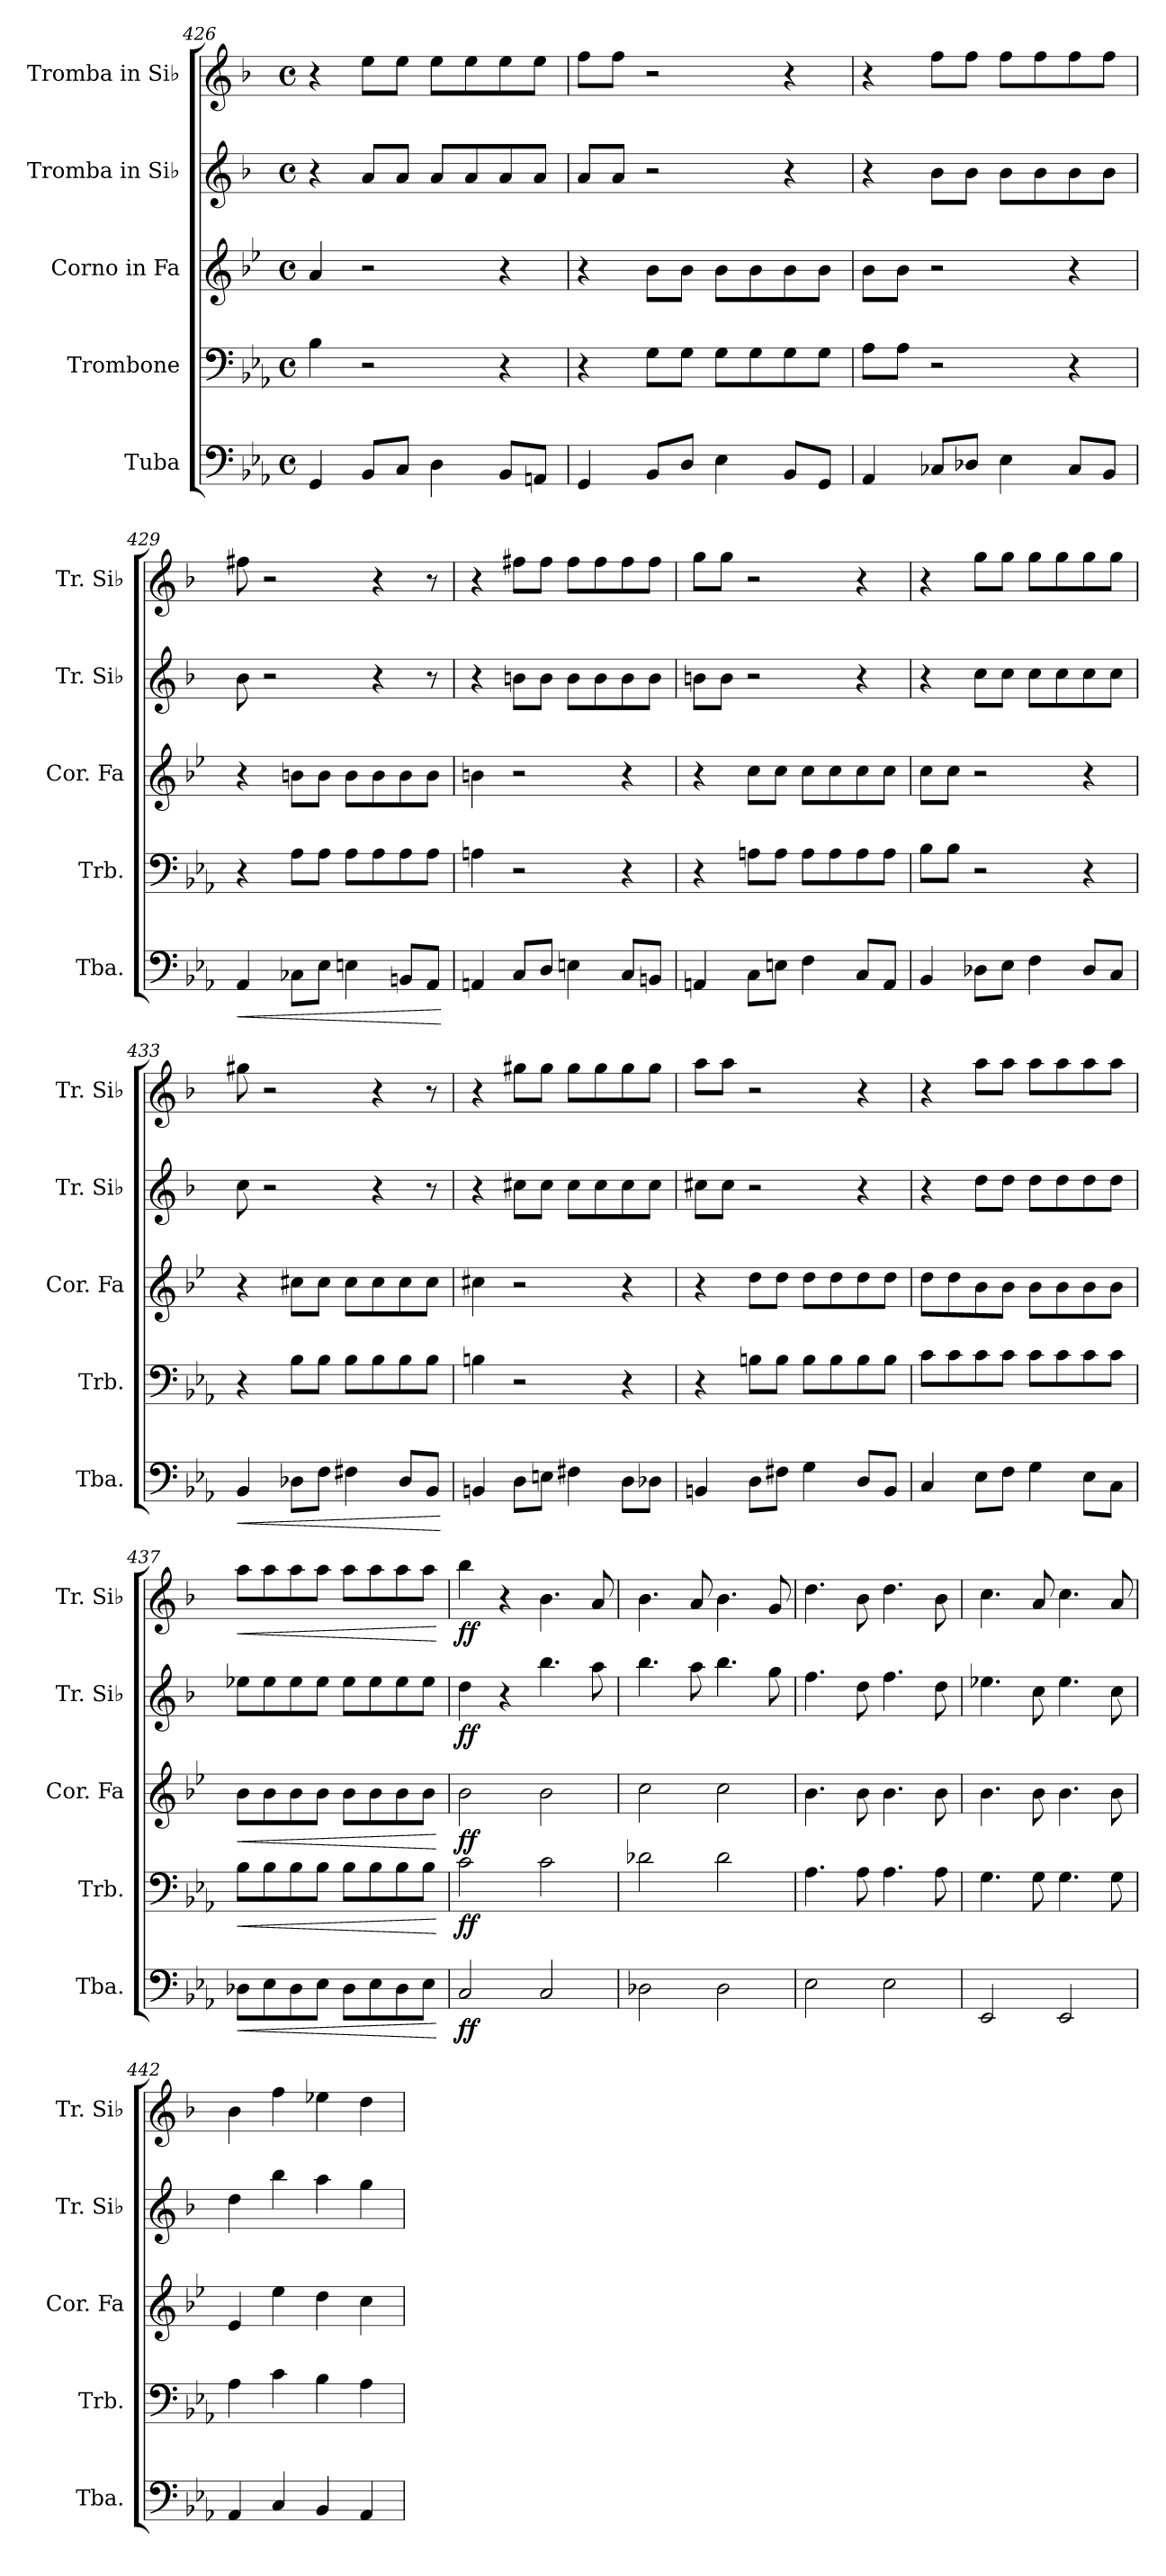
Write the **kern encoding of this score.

**kern	**dynam	**kern	**dynam	**kern	**dynam	**kern	**dynam	**kern	**dynam
*part5	*part5	*part4	*part4	*part3	*part3	*part2	*part2	*part1	*part1
*staff5	*staff5	*staff4	*staff4	*staff3	*staff3	*staff2	*staff2	*staff1	*staff1
*I"Tuba	*	*I"Trombone	*	*I"Corno in Fa	*	*I"Tromba in Si♭	*	*I"Tromba in Si♭	*
*I'Tba.	*	*I'Trb.	*	*I'Cor. Fa	*	*I'Tr. Si♭	*	*I'Tr. Si♭	*
*clefF4	*	*clefF4	*	*clefG2	*	*clefG2	*	*clefG2	*
*	*	*	*	*ITrd4c7	*	*ITrd1c2	*	*ITrd1c2	*
*k[b-e-a-]	*	*k[b-e-a-]	*	*k[b-e-a-]	*	*k[b-e-a-]	*	*k[b-e-a-]	*
*M4/4	*	*M4/4	*	*M4/4	*	*M4/4	*	*M4/4	*
*met(c)	*	*met(c)	*	*met(c)	*	*met(c)	*	*met(c)	*
=426	=426	=426	=426	=426	=426	=426	=426	=426	=426
4GG/	.	4B-\	.	4d/	.	4r	.	4r	.
8BB-/L	.	2r	.	2r	.	8g/L	.	8dd\L	.
8C/J	.	.	.	.	.	8g/J	.	8dd\J	.
4D\	.	.	.	.	.	8g/L	.	8dd\L	.
.	.	.	.	.	.	8g/	.	8dd\	.
8BB-/L	.	4r	.	4r	.	8g/	.	8dd\	.
8AAn/J	.	.	.	.	.	8g/J	.	8dd\J	.
=427	=427	=427	=427	=427	=427	=427	=427	=427	=427
4GG/	.	4r	.	4r	.	8g/L	.	8ee-\L	.
.	.	.	.	.	.	8g/J	.	8ee-\J	.
8BB-/L	.	8G\L	.	8e-\L	.	2r	.	2r	.
8D/J	.	8G\J	.	8e-\J	.	.	.	.	.
4E-\	.	8G\L	.	8e-\L	.	.	.	.	.
.	.	8G\	.	8e-\	.	.	.	.	.
8BB-/L	.	8G\	.	8e-\	.	4r	.	4r	.
8GG/J	.	8G\J	.	8e-\J	.	.	.	.	.
=428	=428	=428	=428	=428	=428	=428	=428	=428	=428
4AA-/	.	8A-\L	.	8e-\L	.	4r	.	4r	.
.	.	8A-\J	.	8e-\J	.	.	.	.	.
8C-X/L	.	2r	.	2r	.	8a-\L	.	8ee-\L	.
8D-X/J	.	.	.	.	.	8a-\J	.	8ee-\J	.
4E-\	.	.	.	.	.	8a-\L	.	8ee-\L	.
.	.	.	.	.	.	8a-\	.	8ee-\	.
8C-/L	.	4r	.	4r	.	8a-\	.	8ee-\	.
8BB-/J	.	.	.	.	.	8a-\J	.	8ee-\J	.
!!LO:LB:g=z
=429	=429	=429	=429	=429	=429	=429	=429	=429	=429
!	!LO:HP:b	!	!	!	!	!	!	!	!
4AA-/	<	4r	.	4r	.	8a-\	.	8een\	.
.	.	.	.	.	.	2r	.	2r	.
8C-X\L	.	8A-\L	.	8en\L	.	.	.	.	.
8E-\J	.	8A-\J	.	8e\J	.	.	.	.	.
4En\	.	8A-\L	.	8e\L	.	.	.	.	.
.	.	8A-\	.	8e\	.	4r	.	4r	.
8BBn/L	.	8A-\	.	8e\	.	.	.	.	.
8AA-/J	.	8A-\J	.	8e\J	.	8r	.	8r	.
.	[	.	.	.	.	.	.	.	.
=430	=430	=430	=430	=430	=430	=430	=430	=430	=430
4AAn/	.	4An\	.	4en\	.	4r	.	4r	.
8C/L	.	2r	.	2r	.	8an\L	.	8een\L	.
8D/J	.	.	.	.	.	8a\J	.	8ee\J	.
4En\	.	.	.	.	.	8a\L	.	8ee\L	.
.	.	.	.	.	.	8a\	.	8ee\	.
8C/L	.	4r	.	4r	.	8a\	.	8ee\	.
8BBn/J	.	.	.	.	.	8a\J	.	8ee\J	.
=431	=431	=431	=431	=431	=431	=431	=431	=431	=431
4AAn/	.	4r	.	4r	.	8an\L	.	8ff\L	.
.	.	.	.	.	.	8a\J	.	8ff\J	.
8C\L	.	8An\L	.	8f\L	.	2r	.	2r	.
8En\J	.	8A\J	.	8f\J	.	.	.	.	.
4F\	.	8A\L	.	8f\L	.	.	.	.	.
.	.	8A\	.	8f\	.	.	.	.	.
8C/L	.	8A\	.	8f\	.	4r	.	4r	.
8AA/J	.	8A\J	.	8f\J	.	.	.	.	.
=432	=432	=432	=432	=432	=432	=432	=432	=432	=432
4BB-/	.	8B-\L	.	8f\L	.	4r	.	4r	.
.	.	8B-\J	.	8f\J	.	.	.	.	.
8D-X\L	.	2r	.	2r	.	8b-\L	.	8ff\L	.
8E-\J	.	.	.	.	.	8b-\J	.	8ff\J	.
4F\	.	.	.	.	.	8b-\L	.	8ff\L	.
.	.	.	.	.	.	8b-\	.	8ff\	.
8D-/L	.	4r	.	4r	.	8b-\	.	8ff\	.
8C/J	.	.	.	.	.	8b-\J	.	8ff\J	.
=433	=433	=433	=433	=433	=433	=433	=433	=433	=433
!	!LO:HP:b	!	!	!	!	!	!	!	!
4BB-/	<	4r	.	4r	.	8b-\	.	8ff#X\	.
.	.	.	.	.	.	2r	.	2r	.
8D-X\L	.	8B-\L	.	8f#X\L	.	.	.	.	.
8F\J	.	8B-\J	.	8f#\J	.	.	.	.	.
4F#X\	.	8B-\L	.	8f#\L	.	.	.	.	.
.	.	8B-\	.	8f#\	.	4r	.	4r	.
8D-/L	.	8B-\	.	8f#\	.	.	.	.	.
8BB-/J	.	8B-\J	.	8f#\J	.	8r	.	8r	.
.	[	.	.	.	.	.	.	.	.
=434	=434	=434	=434	=434	=434	=434	=434	=434	=434
4BBn/	.	4Bn\	.	4f#X\	.	4r	.	4r	.
8D\L	.	2r	.	2r	.	8bn\L	.	8ff#X\L	.
8En\J	.	.	.	.	.	8b\J	.	8ff#\J	.
4F#X\	.	.	.	.	.	8b\L	.	8ff#\L	.
.	.	.	.	.	.	8b\	.	8ff#\	.
8D\L	.	4r	.	4r	.	8b\	.	8ff#\	.
8D-X\J	.	.	.	.	.	8b\J	.	8ff#\J	.
!!LO:PB:g=z
=435	=435	=435	=435	=435	=435	=435	=435	=435	=435
4BBn/	.	4r	.	4r	.	8bn\L	.	8gg\L	.
.	.	.	.	.	.	8b\J	.	8gg\J	.
8D\L	.	8Bn\L	.	8g\L	.	2r	.	2r	.
8F#X\J	.	8B\J	.	8g\J	.	.	.	.	.
4G\	.	8B\L	.	8g\L	.	.	.	.	.
.	.	8B\	.	8g\	.	.	.	.	.
8D/L	.	8B\	.	8g\	.	4r	.	4r	.
8BB/J	.	8B\J	.	8g\J	.	.	.	.	.
=436	=436	=436	=436	=436	=436	=436	=436	=436	=436
4C/	.	8c\L	.	8g\L	.	4r	.	4r	.
.	.	8c\	.	8g\	.	.	.	.	.
8E-\L	.	8c\	.	8e-\	.	8cc\L	.	8gg\L	.
8F\J	.	8c\J	.	8e-\J	.	8cc\J	.	8gg\J	.
4G\	.	8c\L	.	8e-\L	.	8cc\L	.	8gg\L	.
.	.	8c\	.	8e-\	.	8cc\	.	8gg\	.
8E-\L	.	8c\	.	8e-\	.	8cc\	.	8gg\	.
8C\J	.	8c\J	.	8e-\J	.	8cc\J	.	8gg\J	.
=437	=437	=437	=437	=437	=437	=437	=437	=437	=437
!	!LO:HP:b	!	!LO:HP:b	!	!LO:HP:b	!	!	!	!LO:HP:b
8D-X\L	<	8B-\L	<	8e-\L	<	8dd-X\L	.	8gg\L	<
8E-\	.	8B-\	.	8e-\	.	8dd-\	.	8gg\	.
8D-\	.	8B-\	.	8e-\	.	8dd-\	.	8gg\	.
8E-\J	.	8B-\J	.	8e-\J	.	8dd-\J	.	8gg\J	.
8D-\L	.	8B-\L	.	8e-\L	.	8dd-\L	.	8gg\L	.
8E-\	.	8B-\	.	8e-\	.	8dd-\	.	8gg\	.
8D-\	.	8B-\	.	8e-\	.	8dd-\	.	8gg\	.
8E-\J	.	8B-\J	.	8e-\J	.	8dd-\J	.	8gg\J	.
.	[	.	[	.	[	.	.	.	[
=438	=438	=438	=438	=438	=438	=438	=438	=438	=438
!	!LO:DY:b	!	!LO:DY:b	!	!LO:DY:b	!	!LO:DY:b	!	!LO:DY:b
2C/	ff	2c\	ff	2e-\	ff	4cc\	ff	4aa-\	ff
.	.	.	.	.	.	4r	.	4r	.
2C/	.	2c\	.	2e-\	.	4.aa-\	.	4.a-\	.
.	.	.	.	.	.	8gg\	.	8g/	.
=439	=439	=439	=439	=439	=439	=439	=439	=439	=439
2D-X\	.	2d-X\	.	2f\	.	4.aa-\	.	4.a-\	.
.	.	.	.	.	.	8gg\	.	8g/	.
2D-\	.	2d-\	.	2f\	.	4.aa-\	.	4.a-\	.
.	.	.	.	.	.	8ff\	.	8f/	.
=440	=440	=440	=440	=440	=440	=440	=440	=440	=440
2E-\	.	4.A-\	.	4.e-\	.	4.ee-\	.	4.cc\	.
.	.	8A-\	.	8e-\	.	8cc\	.	8a-\	.
2E-\	.	4.A-\	.	4.e-\	.	4.ee-\	.	4.cc\	.
.	.	8A-\	.	8e-\	.	8cc\	.	8a-\	.
!!LO:LB:g=z
=441	=441	=441	=441	=441	=441	=441	=441	=441	=441
2EE-/	.	4.G\	.	4.e-\	.	4.dd-X\	.	4.b-\	.
.	.	8G\	.	8e-\	.	8b-\	.	8g/	.
2EE-/	.	4.G\	.	4.e-\	.	4.dd-\	.	4.b-\	.
.	.	8G\	.	8e-\	.	8b-\	.	8g/	.
=442	=442	=442	=442	=442	=442	=442	=442	=442	=442
4AA-/	.	4A-\	.	4A-/	.	4cc\	.	4a-\	.
4C/	.	4c\	.	4a-\	.	4aa-\	.	4ee-\	.
4BB-/	.	4B-\	.	4g\	.	4gg\	.	4dd-X\	.
4AA-/	.	4A-\	.	4f\	.	4ff\	.	4cc\	.
=	=	=	=	=	=	=	=	=	=
*-	*-	*-	*-	*-	*-	*-	*-	*-	*-
